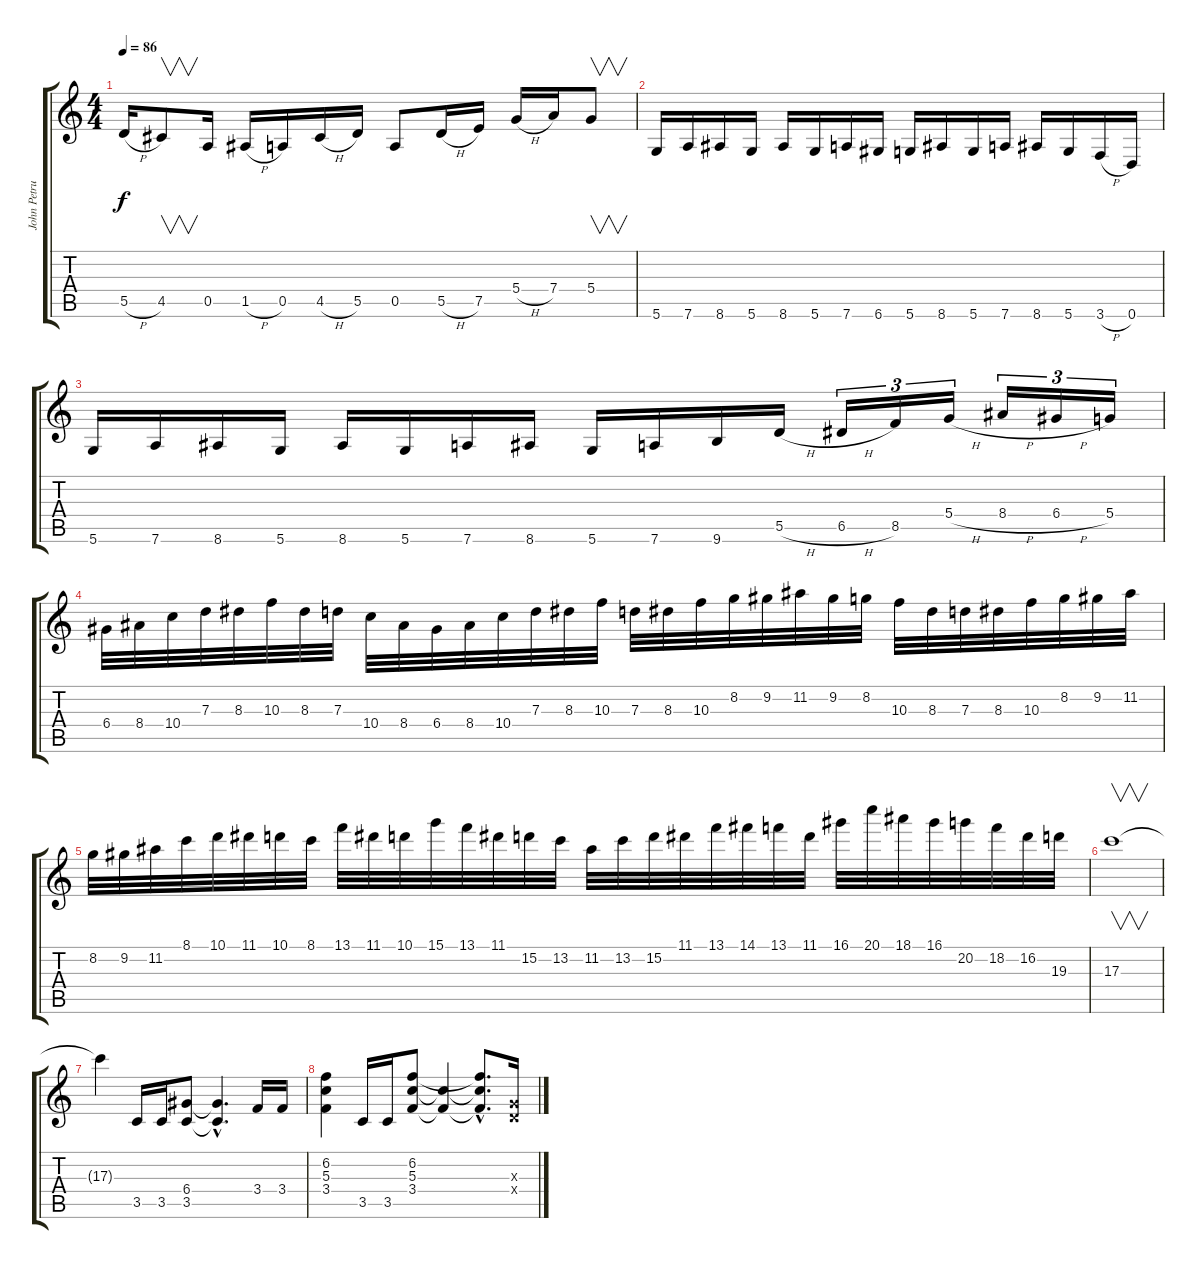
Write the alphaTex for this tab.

\track ("John Petrucci - 6 String Guitar Dropped" "John Petru") {instrument acousticguitarsteel}
\staff {score tabs}
\tuning (E4 B3 G3 D3 A2 D2) {hide}
\ts (4 4)
\tempo 86
\clef g2
\ks c
5.5{h}.16{dy f} 4.5.8{v} 0.5.16 1.5{h}.16 0.5.16 4.5{h}.16 5.5.16 0.5.8 5.5{h}.16 7.5.16 5.4{h}.16 7.4.16 5.4.8{v} |
5.6.16 7.6.16 8.6.16 5.6.16 8.6.16 5.6.16 7.6.16 6.6.16 5.6.16 8.6.16 5.6.16 7.6.16 8.6.16 5.6.16 3.6{h}.16 0.6.16 |
5.6.16 7.6.16 8.6.16 5.6.16 8.6.16 5.6.16 7.6.16 8.6.16 5.6.16 7.6.16 9.6.16 5.5{h}.16 6.5{h}.16{tu (3 2)} 8.5.16{tu (3 2)} 5.4{h}.16{tu (3 2)} 8.4{h}.16{tu (3 2)} 6.4{h}.16{tu (3 2)} 5.4.16{tu (3 2)} |
6.4.32 8.4.32 10.4.32 7.3.32 8.3.32 10.3.32 8.3.32 7.3.32 10.4.32 8.4.32 6.4.32 8.4.32 10.4.32 7.3.32 8.3.32 10.3.32 7.3.32 8.3.32 10.3.32 8.2.32 9.2.32 11.2.32 9.2.32 8.2.32 10.3.32 8.3.32 7.3.32 8.3.32 10.3.32 8.2.32 9.2.32 11.2.32 |
8.2.32 9.2.32 11.2.32 8.1.32 10.1.32 11.1.32 10.1.32 8.1.32 13.1.32 11.1.32 10.1.32 15.1.32 13.1.32 11.1.32 15.2.32 13.2.32 11.2.32 13.2.32 15.2.32 11.1.32 13.1.32 14.1.32 13.1.32 11.1.32 16.1.32 20.1.32 18.1.32 16.1.32 20.2.32 18.2.32 16.2.32 19.3.32 |
17.3.1{v} |
17.3{t}.4 3.5.16 3.5.16 (6.4 3.5).8 (6.4{hac t} 3.5{hac t}).4{d} 3.4.16 3.4.16 |
(6.2 5.3 3.4).4 3.5.16 3.5.16 (6.2 5.3 3.4).8 (5.3{t} 3.4{t}).4 (6.2{hac t} 5.3{hac t} 3.4{hac t}).8{d} (0.3{x} 0.4{x}).16
